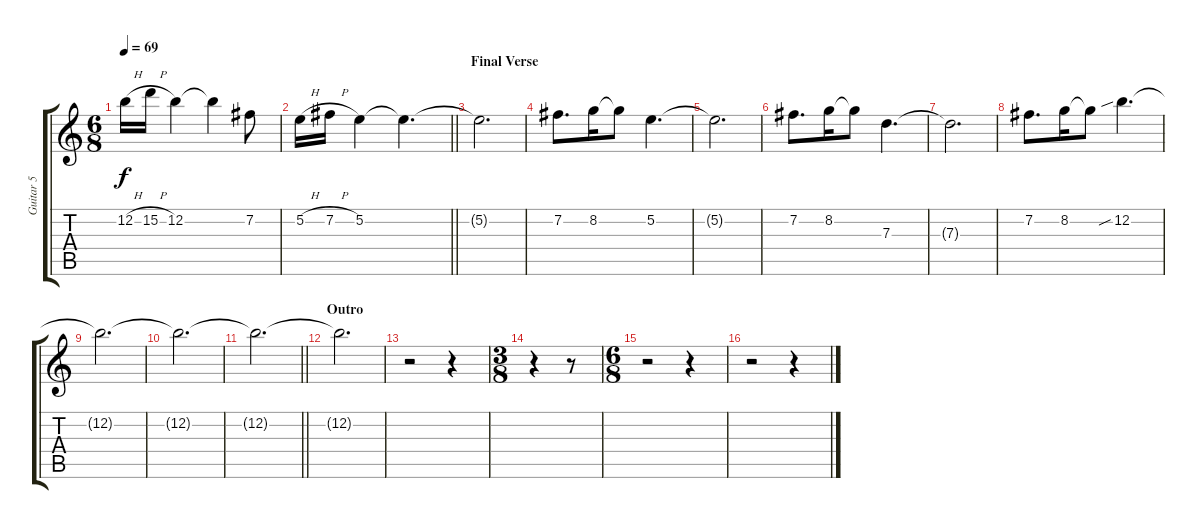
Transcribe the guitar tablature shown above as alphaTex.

\track ("Guitar 5" "Guitar 5") {instrument distortionguitar}
\staff {score tabs}
\tuning (E4 B3 G3 D3 A2 E2) {hide}
\ts (6 8)
\tempo 69
\clef g2
\ks c
12.2{h}.16{dy f} 15.2{h}.16 12.2.4 12.2{t}.4 7.2.8 |
\barLineRight lightlight
5.2{h}.16 7.2{h}.16 5.2.4 5.2{t}.4{d} |
\section ("" "Final Verse ")
5.2{t}.2{d} |
7.2.8{d} 8.2.16 8.2{t}.8 5.2.4{d} |
5.2{t}.2{d} |
7.2.8{d} 8.2.16 8.2{t}.8 7.3.4{d} |
7.3{t}.2{d} |
7.2.8{d} 8.2.16 8.2{t}.8 12.2{sib}.4{d} |
12.2{t}.2{d} |
12.2{t}.2{d} |
\barLineRight lightlight
12.2{t}.2{d} |
\section ("" "Outro")
12.2{t}.2{d} |
r.2 r.4 |
\ts (3 8)
r.4 r.8 |
\ts (6 8)
r.2 r.4 |
r.2 r.4
